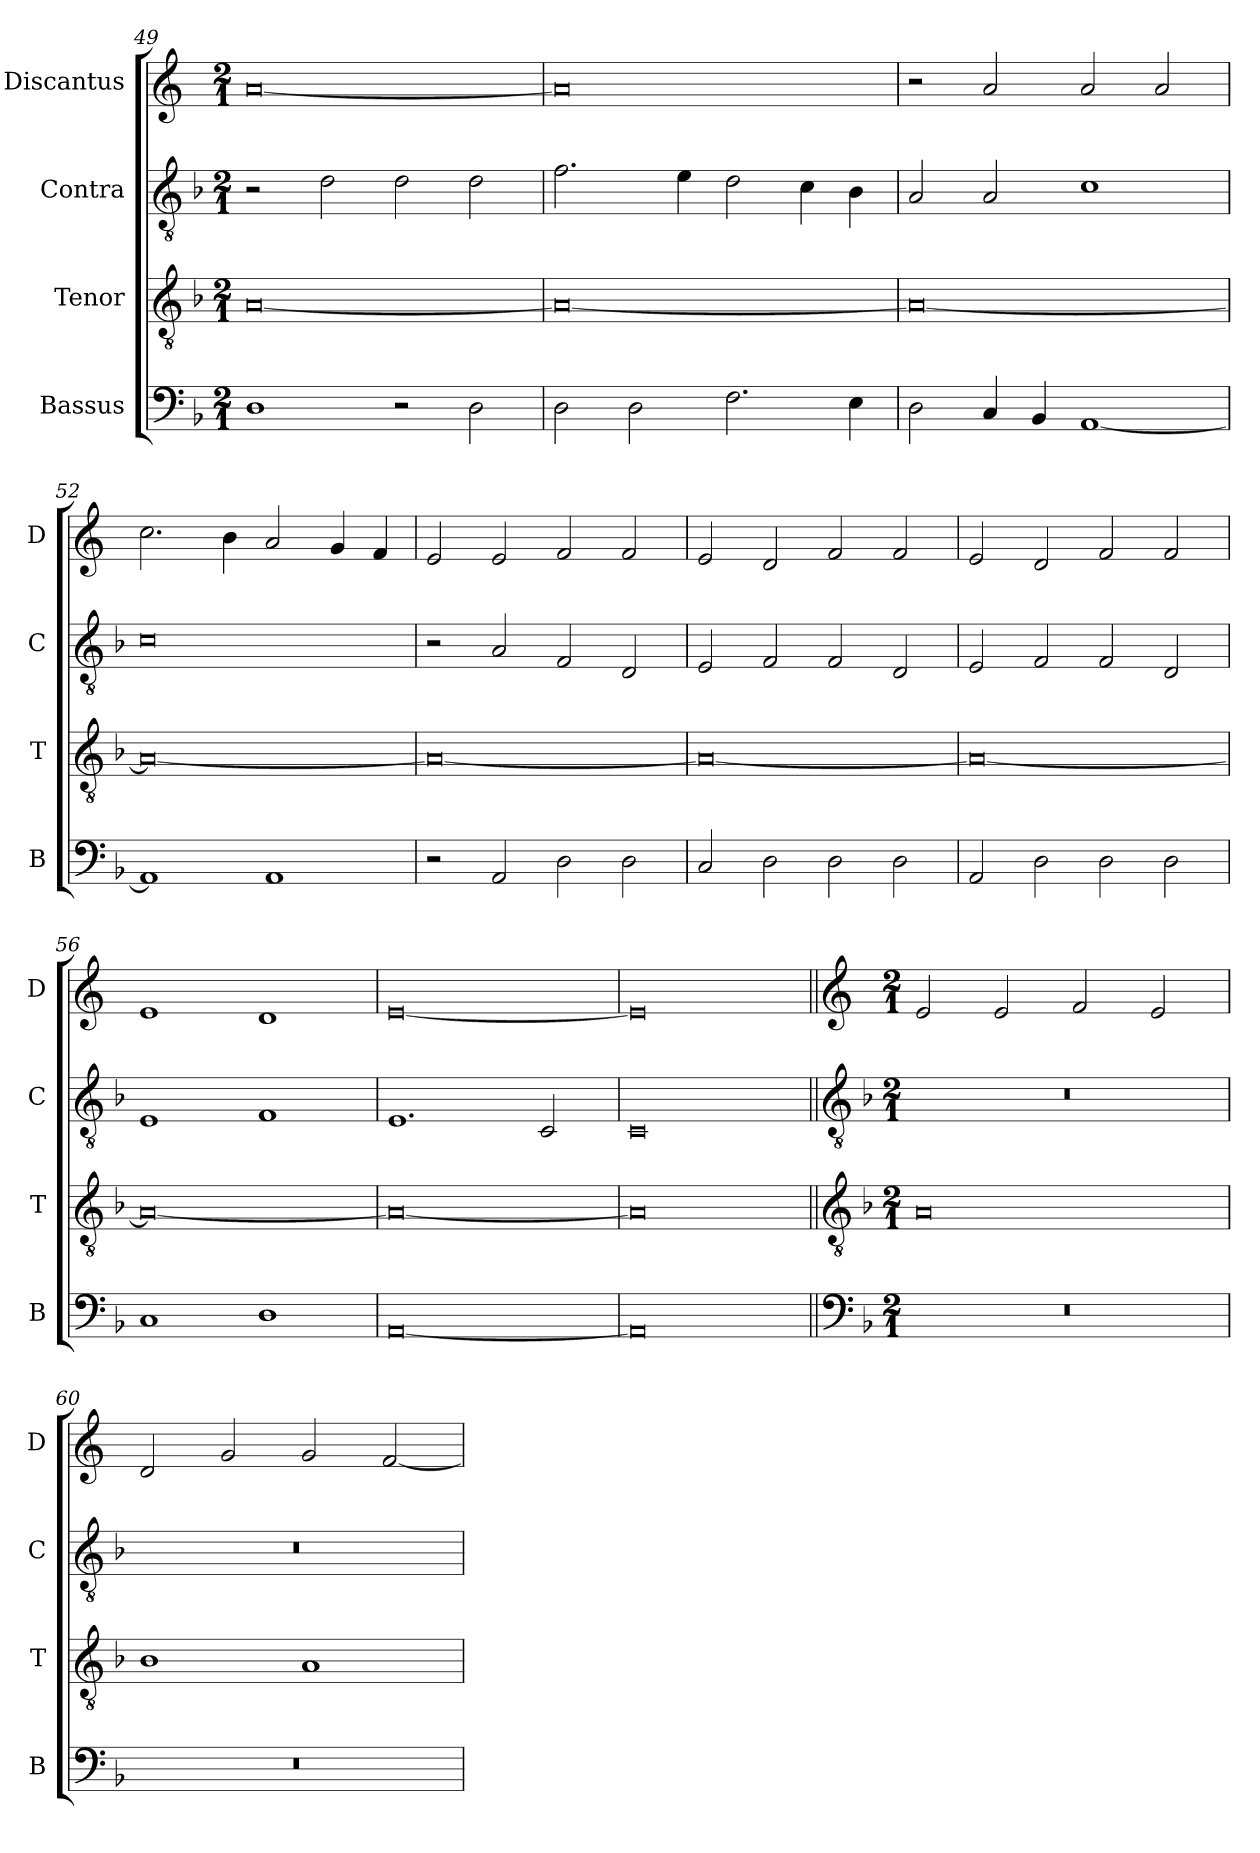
**kern	**kern	**kern	**kern
*part4	*part3	*part2	*part1
*staff4	*staff3	*staff2	*staff1
*I"Bassus	*I"Tenor	*I"Contra	*I"Discantus
*I'B	*I'T	*I'C	*I'D
*clefF4	*clefGv2	*clefGv2	*clefG2
*k[b-]	*k[b-]	*k[b-]	*k[]
*M2/1	*M2/1	*M2/1	*M2/1
=49	=49	=49	=49
1D	[0A	2r	[0a
.	.	2d\	.
2r	.	2d\	.
2D\	.	2d\	.
=50	=50	=50	=50
2D\	0A_	2.f\	0a]
2D\	.	.	.
.	.	4e\	.
2.F\	.	2d\	.
.	.	4c\	.
4E\	.	4B-\	.
=51	=51	=51	=51
2D\	0A_	2A/	2r
4C/	.	2A/	2a/
4BB-/	.	.	.
[1AA	.	1c	2a/
.	.	.	2a/
=52	=52	=52	=52
1AA]	0A_	0c	2.cc\
.	.	.	4b\
1AA	.	.	2a/
.	.	.	4g/
.	.	.	4f/
=53	=53	=53	=53
2r	0A_	2r	2e/
2AA/	.	2A/	2e/
2D\	.	2F/	2f/
2D\	.	2D/	2f/
=54	=54	=54	=54
2C/	0A_	2E/	2e/
2D\	.	2F/	2d/
2D\	.	2F/	2f/
2D\	.	2D/	2f/
=55	=55	=55	=55
2AA/	0A_	2E/	2e/
2D\	.	2F/	2d/
2D\	.	2F/	2f/
2D\	.	2D/	2f/
=56	=56	=56	=56
1C	0A_	1E	1e
1D	.	1F	1d
=57	=57	=57	=57
[0AA	0A_	1.E	[0e
.	.	2C/	.
=58	=58	=58	=58
0AA]	0A]	0C	0e]
!!LO:LB:g=z
=59||	=59||	=59||	=59||
*clefF4	*clefGv2	*clefGv2	*clefG2
*k[b-]	*k[b-]	*k[b-]	*k[]
*M2/1	*M2/1	*M2/1	*M2/1
0r	0A	0r	2e/
.	.	.	2e/
.	.	.	2f/
.	.	.	2e/
=60	=60	=60	=60
0r	1B-	0r	2d/
.	.	.	2g/
.	1A	.	2g/
.	.	.	[2f/
=	=	=	=
*-	*-	*-	*-
